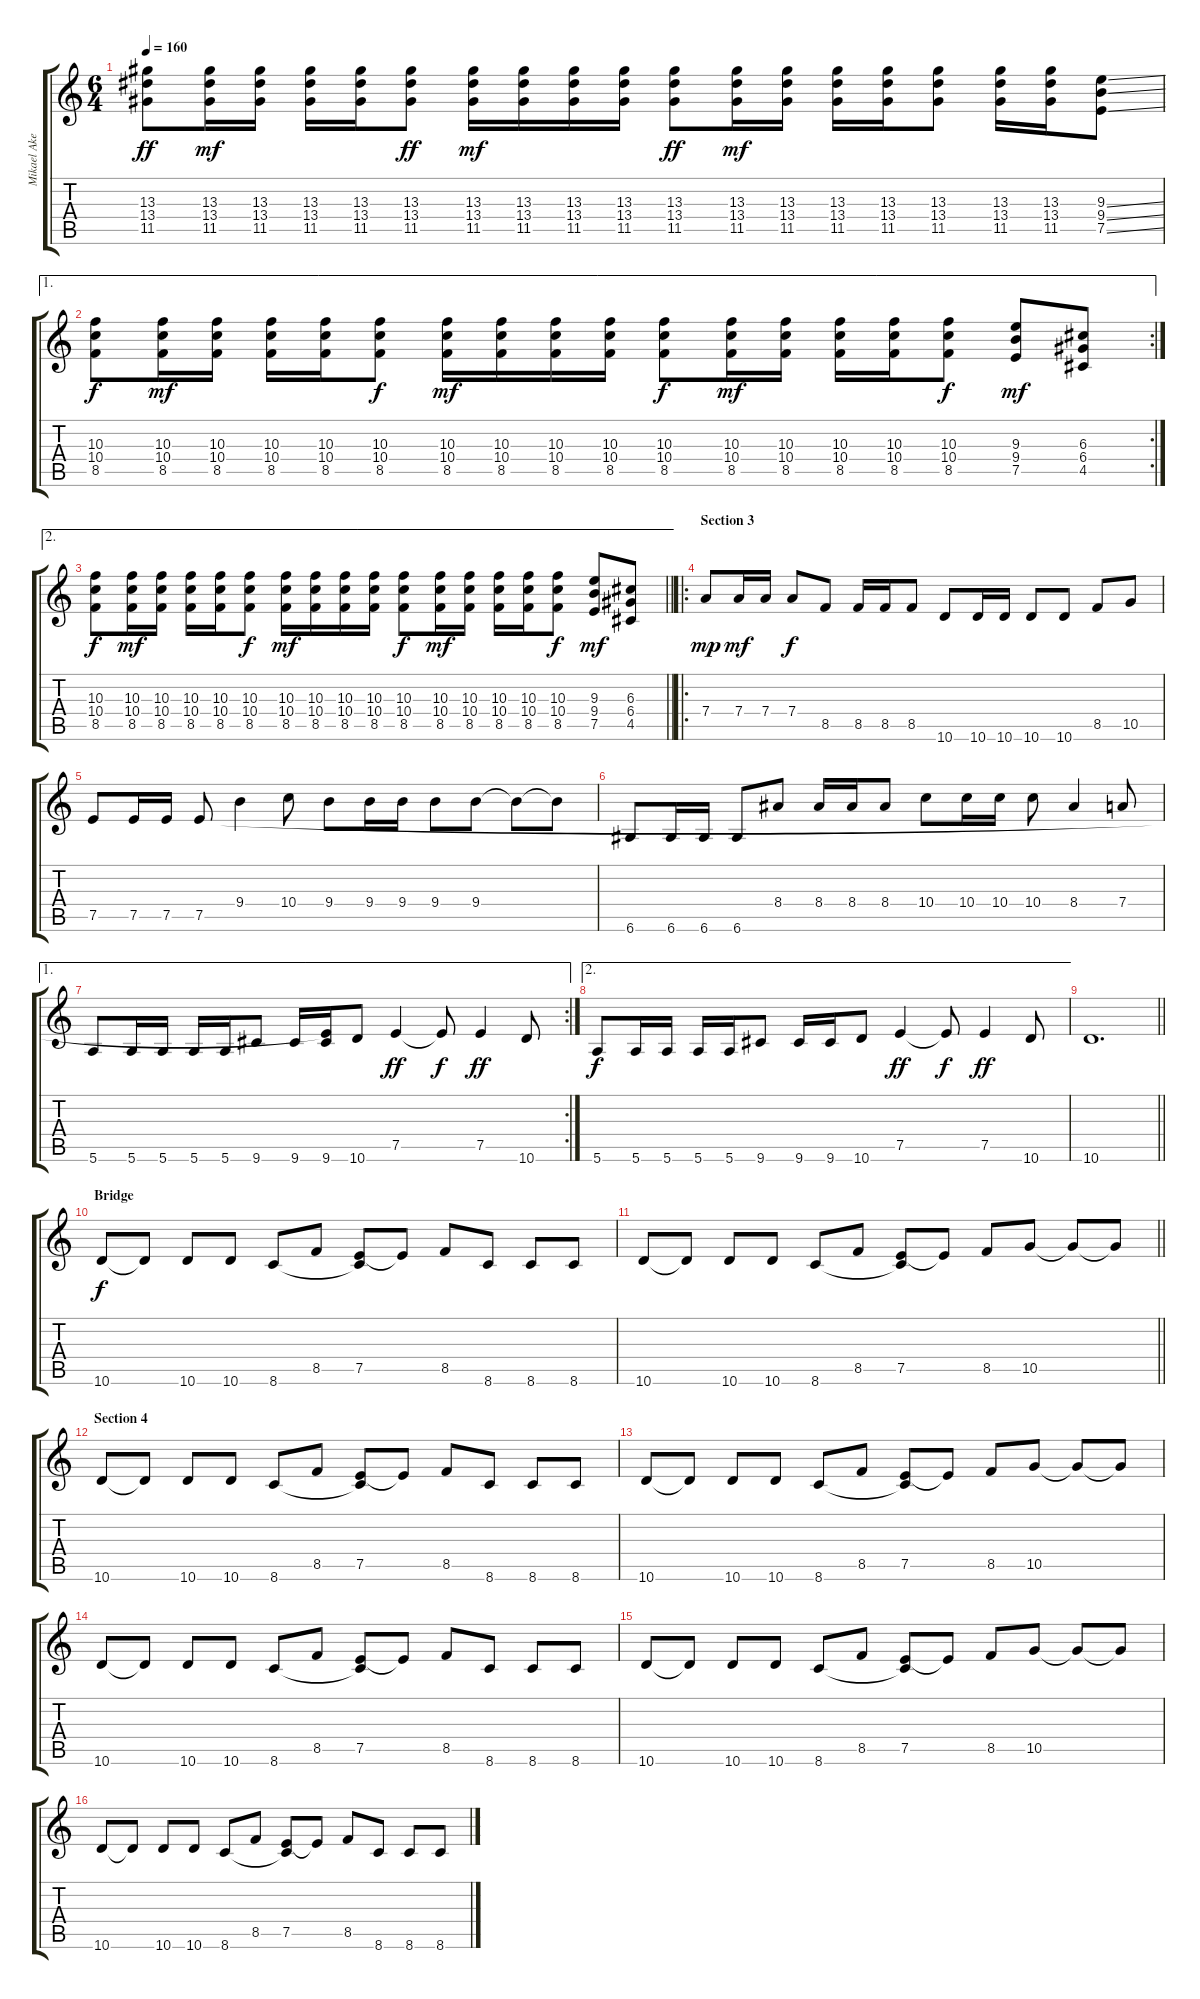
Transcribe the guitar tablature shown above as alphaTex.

\track ("Mikael Akerfeldt" "Mikael Ake") {instrument distortionguitar}
\staff {score tabs}
\tuning (E4 B3 G3 D3 A2 E2) {hide}
\ts (6 4)
\tempo 160
\clef g2
\ks c
(13.3 13.4 11.5).8{dy ff} (13.3 13.4 11.5).16{dy mf} (13.3 13.4 11.5).16 (13.3 13.4 11.5).16 (13.3 13.4 11.5).16 (13.3 13.4 11.5).8{dy ff} (13.3 13.4 11.5).16{dy mf} (13.3 13.4 11.5).16 (13.3 13.4 11.5).16 (13.3 13.4 11.5).16 (13.3 13.4 11.5).8{dy ff} (13.3 13.4 11.5).16{dy mf} (13.3 13.4 11.5).16 (13.3 13.4 11.5).16 (13.3 13.4 11.5).16 (13.3 13.4 11.5).8 (13.3 13.4 11.5).16 (13.3 13.4 11.5).16 (9.3{ss} 9.4{ss} 7.5{ss}).8 |
\ae 1
\rc 2
(10.3 10.4 8.5).8{dy f} (10.3 10.4 8.5).16{dy mf} (10.3 10.4 8.5).16 (10.3 10.4 8.5).16 (10.3 10.4 8.5).16 (10.3 10.4 8.5).8{dy f} (10.3 10.4 8.5).16{dy mf} (10.3 10.4 8.5).16 (10.3 10.4 8.5).16 (10.3 10.4 8.5).16 (10.3 10.4 8.5).8{dy f} (10.3 10.4 8.5).16{dy mf} (10.3 10.4 8.5).16 (10.3 10.4 8.5).16 (10.3 10.4 8.5).16 (10.3 10.4 8.5).8{dy f} (9.3 9.4 7.5).8{dy mf} (6.3 6.4 4.5).8 |
\ae 2
\barLineRight lightlight
(10.3 10.4 8.5).8{dy f} (10.3 10.4 8.5).16{dy mf} (10.3 10.4 8.5).16 (10.3 10.4 8.5).16 (10.3 10.4 8.5).16 (10.3 10.4 8.5).8{dy f} (10.3 10.4 8.5).16{dy mf} (10.3 10.4 8.5).16 (10.3 10.4 8.5).16 (10.3 10.4 8.5).16 (10.3 10.4 8.5).8{dy f} (10.3 10.4 8.5).16{dy mf} (10.3 10.4 8.5).16 (10.3 10.4 8.5).16 (10.3 10.4 8.5).16 (10.3 10.4 8.5).8{dy f} (9.3 9.4 7.5).8{dy mf} (6.3 6.4 4.5).8 |
\ro
\section ("" "Section 3")
7.4.8{dy mp} 7.4.16{dy mf} 7.4.16 7.4.8{dy f} 8.5.8 8.5.16 8.5.16 8.5.8 10.6.8 10.6.16 10.6.16 10.6.8 10.6.8 8.5.8 10.5.8 |
7.5.8 7.5.16 7.5.16 7.5.8 9.4.4 10.4.8 9.4.8 9.4.16 9.4.16 9.4.8 9.4.8 9.4{t}.8 9.4{t}.8 |
6.6.8 6.6.16 6.6.16 6.6.8 8.4.8 8.4.16 8.4.16 8.4.8 10.4.8 10.4.16 10.4.16 10.4.8 8.4.4 7.4.8 |
\ae 1
\rc 2
5.6.8 5.6.16 5.6.16 5.6.16 5.6.16 9.6.8 9.6.16 (7.5{t} 9.6).16 10.6.8 7.5.4{dy ff} 7.5{t}.8{dy f} 7.5.4{dy ff} 10.6.8 |
\ae 2
5.6.8{dy f} 5.6.16 5.6.16 5.6.16 5.6.16 9.6.8 9.6.16 9.6.16 10.6.8 7.5.4{dy ff} 7.5{t}.8{dy f} 7.5.4{dy ff} 10.6.8 |
\barLineRight lightlight
10.6.1{d} |
\section ("" "Bridge")
10.6.8{dy f} 10.6{t}.8 10.6.8 10.6.8 8.6.8 8.5.8 (7.5 8.6{t}).8 7.5{t}.8 8.5.8 8.6.8 8.6.8 8.6.8 |
\barLineRight lightlight
10.6.8 10.6{t}.8 10.6.8 10.6.8 8.6.8 8.5.8 (7.5 8.6{t}).8 7.5{t}.8 8.5.8 10.5.8 10.5{t}.8 10.5{t}.8 |
\section ("" "Section 4")
10.6.8 10.6{t}.8 10.6.8 10.6.8 8.6.8 8.5.8 (7.5 8.6{t}).8 7.5{t}.8 8.5.8 8.6.8 8.6.8 8.6.8 |
10.6.8 10.6{t}.8 10.6.8 10.6.8 8.6.8 8.5.8 (7.5 8.6{t}).8 7.5{t}.8 8.5.8 10.5.8 10.5{t}.8 10.5{t}.8 |
10.6.8 10.6{t}.8 10.6.8 10.6.8 8.6.8 8.5.8 (7.5 8.6{t}).8 7.5{t}.8 8.5.8 8.6.8 8.6.8 8.6.8 |
10.6.8 10.6{t}.8 10.6.8 10.6.8 8.6.8 8.5.8 (7.5 8.6{t}).8 7.5{t}.8 8.5.8 10.5.8 10.5{t}.8 10.5{t}.8 |
10.6.8 10.6{t}.8 10.6.8 10.6.8 8.6.8 8.5.8 (7.5 8.6{t}).8 7.5{t}.8 8.5.8 8.6.8 8.6.8 8.6.8
